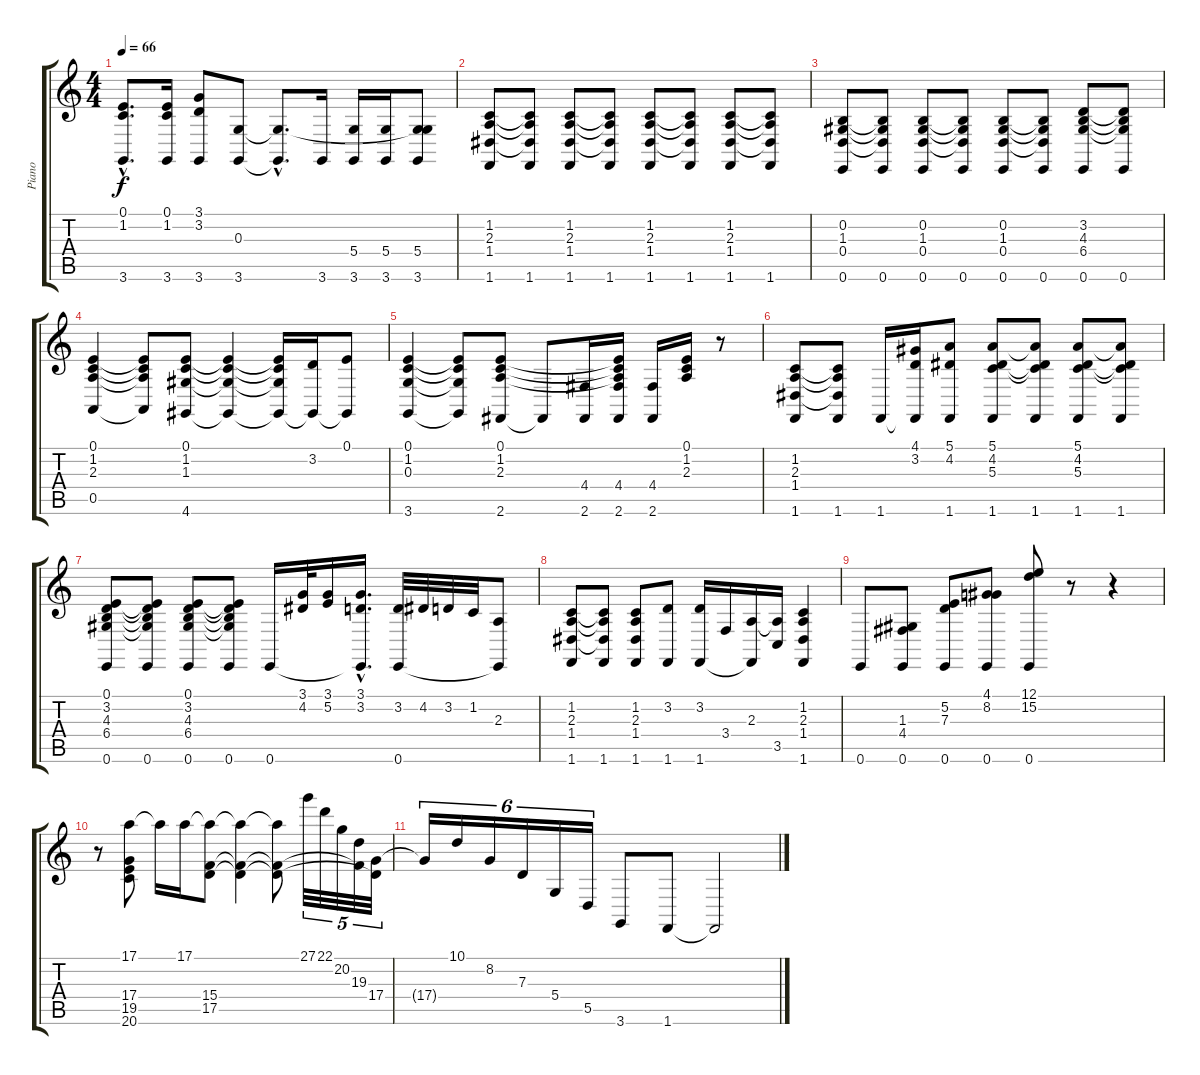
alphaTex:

\track ("Piano" "Piano") {instrument acousticgrandpiano}
\staff {score tabs}
\tuning (E4 B3 G3 D3 A2 E2) {hide}
\ts (4 4)
\tempo 66
\clef g2
\ks c
(0.1{hac} 1.2{hac} 3.6{hac}).8{d dy f} (0.1 1.2 3.6).16 (3.1 3.2 3.6).8 (0.3 3.6).8 (0.3{hac t} 3.6{hac t}).8{d} 3.6.16 (5.4 3.6).16 (5.4 3.6).16 (0.3{t} 5.4 3.6).8 |
(1.2 2.3 1.4 1.6).8 (1.2{t} 2.3{t} 1.4{t} 1.6).8 (1.2 2.3 1.4 1.6).8 (1.2{t} 2.3{t} 1.4{t} 1.6).8 (1.2 2.3 1.4 1.6).8 (1.2{t} 2.3{t} 1.4{t} 1.6).8 (1.2 2.3 1.4 1.6).8 (1.2{t} 2.3{t} 1.4{t} 1.6).8 |
(0.2 1.3 0.4 0.6).8 (0.2{t} 1.3{t} 0.4{t} 0.6).8 (0.2 1.3 0.4 0.6).8 (0.2{t} 1.3{t} 0.4{t} 0.6).8 (0.2 1.3 0.4 0.6).8 (0.2{t} 1.3{t} 0.4{t} 0.6).8 (3.2 4.3 6.4 0.6).8 (3.2{t} 4.3{t} 6.4{t} 0.6).8 |
(0.1 1.2 2.3 0.5).4 (0.1{t} 1.2{t} 2.3{t} 0.5{t}).8 (0.1 1.2 1.3 4.6).8 (0.1{t} 1.2{t} 1.3{t} 4.6{t}).4 (0.1{t} 1.2{t} 1.3{t} 4.6{t}).16 (3.2 4.6{t}).16 (0.1 4.6{t}).8 |
(0.1 1.2 0.3 3.6).4 (0.1{t} 1.2{t} 0.3{t} 3.6{t}).8 (0.1 1.2 2.3 2.6).8 2.6{t}.8 (4.4 2.6).16 (0.1{t} 1.2{t} 2.3{t} 4.4 2.6).16 (4.4 2.6).16 (0.1 1.2 2.3).16 r.8 |
(1.2 2.3 1.4 1.6).8 (1.2{t} 2.3{t} 1.4{t} 1.6).8 1.6.16 (4.1 3.2 1.6{t}).16 (5.1 4.2 1.6).8 (5.1 4.2 5.3 1.6).8 (5.1{t} 4.2{t} 5.3{t} 1.6).8 (5.1 4.2 5.3 1.6).8 (5.1{t} 4.2{t} 5.3{t} 1.6).8 |
(0.1 3.2 4.3 6.4 0.6).8 (0.1{t} 3.2{t} 4.3{t} 6.4{t} 0.6).8 (0.1 3.2 4.3 6.4 0.6).8 (0.1{t} 3.2{t} 4.3{t} 6.4{t} 0.6).8 0.6.16 (3.1 4.2).32 (3.1 5.2).16 (3.1{hac} 3.2{hac} 0.6{hac t}).16{d} (3.2 0.6).32 4.2.32 3.2.32 1.2.32 (2.3 0.6{t}).8 |
(1.2 2.3 1.4 1.6).8 (1.2{t} 2.3{t} 1.4{t} 1.6).8 (1.2 2.3 1.4 1.6).8 (3.2 1.6).8 (3.2 1.6).16 3.4.16 (2.3 1.6{t}).16 (2.3{t} 3.5).16 (1.2 2.3 1.4 1.6).4 |
0.6.8 (1.3 4.4 0.6).8 (5.2 7.3 0.6).8 (4.1 8.2 0.6).8 (12.1 15.2 0.6).8 r.8 r.4 |
r.8{volume 0} (17.1 17.4 19.5 20.6).8 17.1{t}.16 17.1.16 (17.1{t} 15.4 17.5).8 (17.1{t} 15.4{t} 17.5{t}).4 (17.1{t} 15.4{t} 17.5{t}).8 27.1.32{tu (5 4)} 22.1.32{tu (5 4)} 20.2.32{tu (5 4)} (19.3 15.4{t}).32{tu (5 4)} (17.4 17.5{t}).32{tu (5 4)} |
17.4{t}.16{tu (6 4)} 10.1.16{tu (6 4)} 8.2.16{tu (6 4)} 7.3.16{tu (6 4)} 5.4.16{tu (6 4)} 5.5.16{tu (6 4)} 3.6.8 1.6.8 1.6{t}.2
